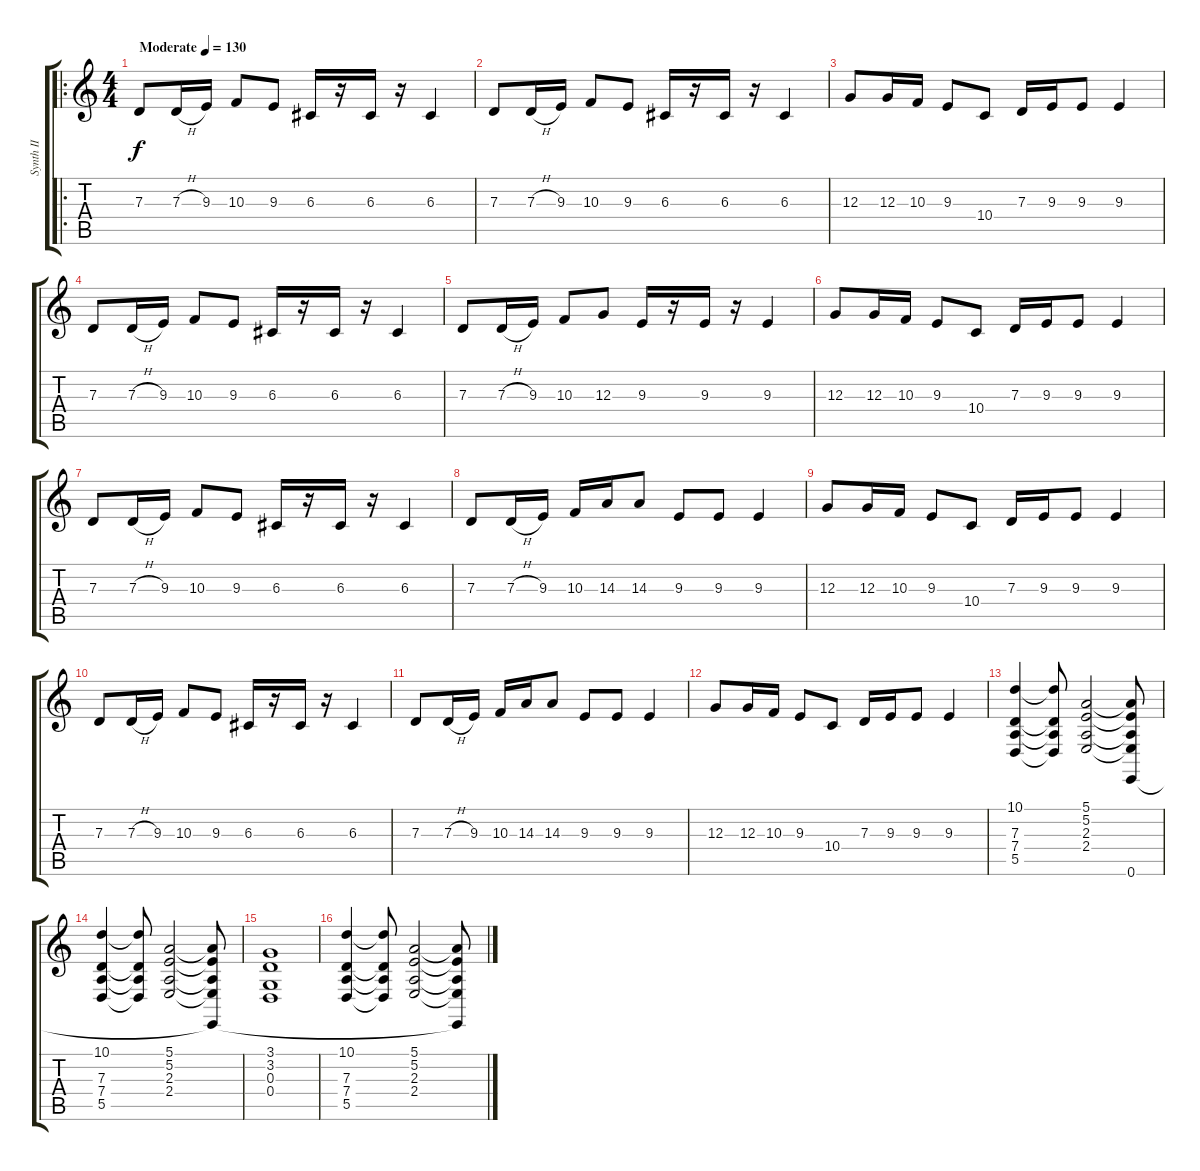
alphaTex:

\track ("Synth II" "Synth II") {instrument stringensemble1}
\staff {score tabs}
\tuning (E4 B3 G3 D3 A2 E2) {hide}
\ro
\ts (4 4)
\tempo (130 "Moderate")
\clef g2
\ks c
7.3.8{dy f instrument flute} 7.3{h}.16 9.3.16 10.3.8 9.3.8 6.3.16 r.16 6.3.16 r.16 6.3.4 |
7.3.8 7.3{h}.16 9.3.16 10.3.8 9.3.8 6.3.16 r.16 6.3.16 r.16 6.3.4 |
12.3.8 12.3.16 10.3.16 9.3.8 10.4.8 7.3.16 9.3.16 9.3.8 9.3.4 |
7.3.8 7.3{h}.16 9.3.16 10.3.8 9.3.8 6.3.16 r.16 6.3.16 r.16 6.3.4 |
7.3.8 7.3{h}.16 9.3.16 10.3.8 12.3.8 9.3.16 r.16 9.3.16 r.16 9.3.4 |
12.3.8 12.3.16 10.3.16 9.3.8 10.4.8 7.3.16 9.3.16 9.3.8 9.3.4 |
7.3.8 7.3{h}.16 9.3.16 10.3.8 9.3.8 6.3.16 r.16 6.3.16 r.16 6.3.4 |
7.3.8 7.3{h}.16 9.3.16 10.3.16 14.3.16 14.3.8 9.3.8 9.3.8 9.3.4 |
12.3.8 12.3.16 10.3.16 9.3.8 10.4.8 7.3.16 9.3.16 9.3.8 9.3.4 |
7.3.8 7.3{h}.16 9.3.16 10.3.8 9.3.8 6.3.16 r.16 6.3.16 r.16 6.3.4 |
7.3.8 7.3{h}.16 9.3.16 10.3.16 14.3.16 14.3.8 9.3.8 9.3.8 9.3.4 |
12.3.8 12.3.16 10.3.16 9.3.8 10.4.8 7.3.16 9.3.16 9.3.8 9.3.4 |
(10.1 7.3 7.4 5.5).4{volume 9 instrument stringensemble1} (10.1{t} 7.3{t} 7.4{t} 5.5{t}).8 (5.1 5.2 2.3 2.4).2 (5.1{t} 5.2{t} 2.3{t} 2.4{t} 0.6).8 |
(10.1 7.3 7.4 5.5).4 (10.1{t} 7.3{t} 7.4{t} 5.5{t}).8 (5.1 5.2 2.3 2.4).2 (5.1{t} 5.2{t} 2.3{t} 2.4{t} 0.6{t}).8 |
(3.1 3.2 0.3 0.4).1 |
(10.1 7.3 7.4 5.5).4 (10.1{t} 7.3{t} 7.4{t} 5.5{t}).8 (5.1 5.2 2.3 2.4).2 (5.1{t} 5.2{t} 2.3{t} 2.4{t} 0.6{t}).8
